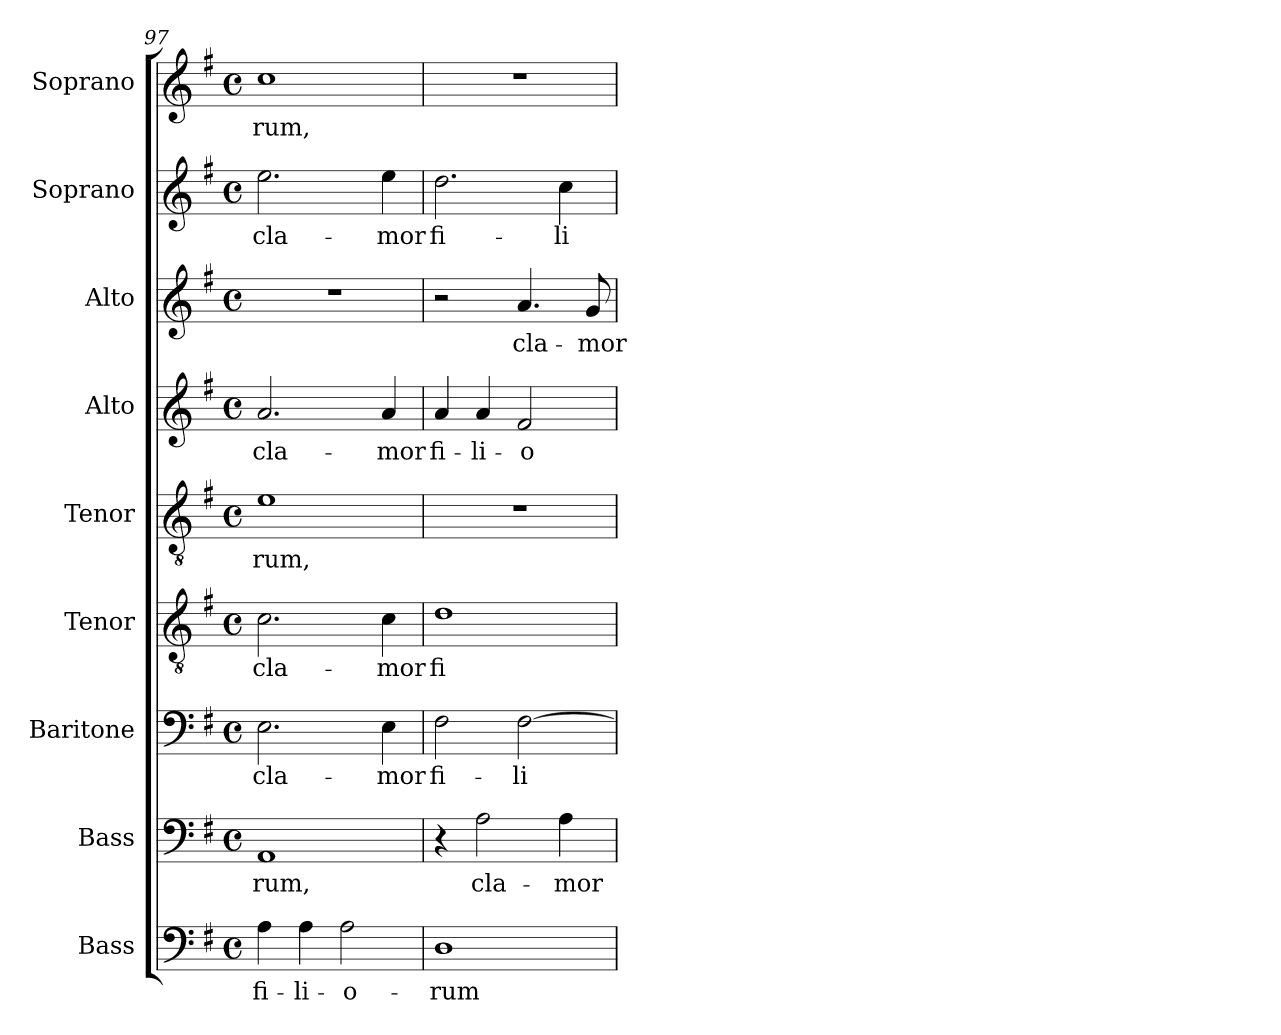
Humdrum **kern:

**kern	**text	**kern	**text	**kern	**text	**kern	**text	**kern	**text	**kern	**text	**kern	**text	**kern	**text	**kern	**text
*part9	*part9	*part8	*part8	*part7	*part7	*part6	*part6	*part5	*part5	*part4	*part4	*part3	*part3	*part2	*part2	*part1	*part1
*staff9	*staff9	*staff8	*staff8	*staff7	*staff7	*staff6	*staff6	*staff5	*staff5	*staff4	*staff4	*staff3	*staff3	*staff2	*staff2	*staff1	*staff1
*I"Bass	*	*I"Bass	*	*I"Baritone	*	*I"Tenor	*	*I"Tenor	*	*I"Alto	*	*I"Alto	*	*I"Soprano	*	*I"Soprano	*
*I'B.	*	*I'B.	*	*I'Bar.	*	*I'T.	*	*I'T.	*	*I'A.	*	*I'A.	*	*I'S.	*	*I'S.	*
*clefF4	*	*clefF4	*	*clefF4	*	*clefGv2	*	*clefGv2	*	*clefG2	*	*clefG2	*	*clefG2	*	*clefG2	*
*	*	*	*	*	*	*ITrd7c12	*	*ITrd7c12	*	*	*	*	*	*	*	*	*
*k[f#]	*	*k[f#]	*	*k[f#]	*	*k[f#]	*	*k[f#]	*	*k[f#]	*	*k[f#]	*	*k[f#]	*	*k[f#]	*
*G:	*	*G:	*	*G:	*	*G:	*	*G:	*	*G:	*	*G:	*	*G:	*	*G:	*
*M4/4	*	*M4/4	*	*M4/4	*	*M4/4	*	*M4/4	*	*M4/4	*	*M4/4	*	*M4/4	*	*M4/4	*
*met(c)	*	*met(c)	*	*met(c)	*	*met(c)	*	*met(c)	*	*met(c)	*	*met(c)	*	*met(c)	*	*met(c)	*
=97	=97	=97	=97	=97	=97	=97	=97	=97	=97	=97	=97	=97	=97	=97	=97	=97	=97
!	!LO:LY:b:color=#000000	!	!	!	!	!	!	!	!	!	!	!	!	!	!	!	!
!	!	!	!LO:LY:b:color=#000000	!	!	!	!	!	!	!	!	!	!	!	!	!	!
!	!	!	!	!	!LO:LY:b:color=#000000	!	!	!	!	!	!	!	!	!	!	!	!
!	!	!	!	!	!	!	!LO:LY:b:color=#000000	!	!	!	!	!	!	!	!	!	!
!	!	!	!	!	!	!	!	!	!LO:LY:b:color=#000000	!	!	!	!	!	!	!	!
!	!	!	!	!	!	!	!	!	!	!	!LO:LY:b:color=#000000	!	!	!	!	!	!
!	!	!	!	!	!	!	!	!	!	!	!	!	!	!	!LO:LY:b:color=#000000	!	!
!	!	!	!	!	!	!	!	!	!	!	!	!	!	!	!	!	!LO:LY:b:color=#000000
4Ai\	fi-	1AAi	-rum,	2.Ei\	cla-	2.Ci\	cla-	1Ei	-rum,	2.ai/	cla-	1r	.	2.eei\	cla-	1cci	-rum,
!	!LO:LY:b:color=#000000	!	!	!	!	!	!	!	!	!	!	!	!	!	!	!	!
4Ai\	-li-	.	.	.	.	.	.	.	.	.	.	.	.	.	.	.	.
!	!LO:LY:b:color=#000000	!	!	!	!	!	!	!	!	!	!	!	!	!	!	!	!
2Ai\	-o-	.	.	.	.	.	.	.	.	.	.	.	.	.	.	.	.
!	!	!	!	!	!LO:LY:b:color=#000000	!	!	!	!	!	!	!	!	!	!	!	!
!	!	!	!	!	!	!	!LO:LY:b:color=#000000	!	!	!	!	!	!	!	!	!	!
!	!	!	!	!	!	!	!	!	!	!	!LO:LY:b:color=#000000	!	!	!	!	!	!
!	!	!	!	!	!	!	!	!	!	!	!	!	!	!	!LO:LY:b:color=#000000	!	!
.	.	.	.	4Ei\	-mor	4Ci\	-mor	.	.	4ai/	-mor	.	.	4eei\	-mor	.	.
=98	=98	=98	=98	=98	=98	=98	=98	=98	=98	=98	=98	=98	=98	=98	=98	=98	=98
!	!LO:LY:b:color=#000000	!	!	!	!	!	!	!	!	!	!	!	!	!	!	!	!
!	!	!	!	!	!LO:LY:b:color=#000000	!	!	!	!	!	!	!	!	!	!	!	!
!	!	!	!	!	!	!	!LO:LY:b:color=#000000	!	!	!	!	!	!	!	!	!	!
!	!	!	!	!	!	!	!	!	!	!	!LO:LY:b:color=#000000	!	!	!	!	!	!
!	!	!	!	!	!	!	!	!	!	!	!	!	!	!	!LO:LY:b:color=#000000	!	!
1Di	-rum	4r	.	2F#i\	fi-	1Di	fi-	1r	.	4ai/	fi-	2r	.	2.ddi\	fi-	1r	.
!	!	!	!LO:LY:b:color=#000000	!	!	!	!	!	!	!	!	!	!	!	!	!	!
!	!	!	!	!	!	!	!	!	!	!	!LO:LY:b:color=#000000	!	!	!	!	!	!
.	.	2Ai\	cla-	.	.	.	.	.	.	4ai/	-li-	.	.	.	.	.	.
!	!	!	!	!	!LO:LY:b:color=#000000	!	!	!	!	!	!	!	!	!	!	!	!
!	!	!	!	!	!	!	!	!	!	!	!LO:LY:b:color=#000000	!	!	!	!	!	!
!	!	!	!	!	!	!	!	!	!	!	!	!	!LO:LY:b:color=#000000	!	!	!	!
.	.	.	.	[2F#i\	-li-	.	.	.	.	2f#i/	-o-	4.ai/	cla-	.	.	.	.
!	!	!	!LO:LY:b:color=#000000	!	!	!	!	!	!	!	!	!	!	!	!	!	!
!	!	!	!	!	!	!	!	!	!	!	!	!	!	!	!LO:LY:b:color=#000000	!	!
.	.	4Ai\	-mor	.	.	.	.	.	.	.	.	.	.	4cci\	-li-	.	.
!	!	!	!	!	!	!	!	!	!	!	!	!	!LO:LY:b:color=#000000	!	!	!	!
.	.	.	.	.	.	.	.	.	.	.	.	8gi/	-mor	.	.	.	.
=	=	=	=	=	=	=	=	=	=	=	=	=	=	=	=	=	=
*-	*-	*-	*-	*-	*-	*-	*-	*-	*-	*-	*-	*-	*-	*-	*-	*-	*-
